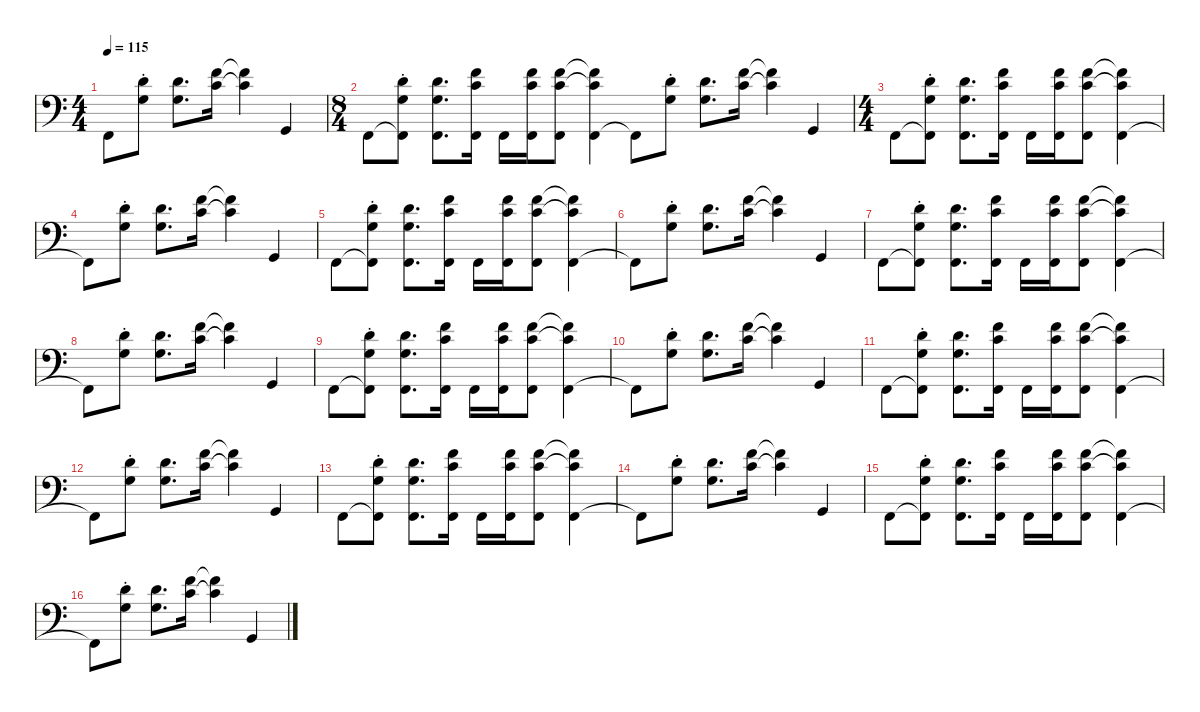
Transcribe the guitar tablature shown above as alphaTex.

\defaultSystemsLayout 4
\hideDynamics
\bracketExtendMode nobrackets
\singleTrackTrackNamePolicy hidden
\multiTrackTrackNamePolicy hidden
\otherSystemsTrackNameOrientation horizontal
\track ("Alto Sax" "sax.") {instrument altosax}
\staff {score}
\tuning (E4 B3 G3 D3 A2 D2)
\ts (4 4)
\tempo 115
\clef f4
\ks c
3.6{t}.8{dy f beam Down} (12.4{st} 10.5{st}).8{beam Down} (12.4 10.5).8{d beam Down} (10.3 10.4).16{beam Down} (10.3{t} 10.4{t}).4{beam Down} 5.6.4{beam Up} |
\ts (8 4)
3.6.8{beam Down} (12.4{st} 10.5 3.6{t}).8{beam Down} (12.4 10.5 3.6).8{d beam Down} (10.3 10.4 3.6).16{beam Down} 3.6.16{dy mf beam Down} (10.3 10.4 3.6).16{dy f beam Down} (10.3 10.4 3.6).8{beam Down} (10.3{t} 10.4{t} 3.6).4{beam Down} 3.6{t}.8{beam Down} (12.4{st} 10.5).8{beam Down} (12.4 10.5).8{d beam Down} (10.3 10.4).16{beam Down} (10.3{t} 10.4{t}).4{beam Down} 5.6.4{beam Up} |
\ts (4 4)
3.6.8{beam Down} (12.4{st} 10.5{st} 3.6{t}).8{beam Down} (12.4 10.5 3.6).8{d beam Down} (10.3 10.4 3.6).16{beam Down} 3.6.16{dy mf beam Down} (10.3 10.4 3.6).16{dy f beam Down} (10.3 10.4 3.6).8{beam Down} (10.3{t} 10.4{t} 3.6).4{beam Down} |
3.6{t}.8{beam Down} (12.4{st} 10.5{st}).8{beam Down} (12.4 10.5).8{d beam Down} (10.3 10.4).16{beam Down} (10.3{t} 10.4{t}).4{beam Down} 5.6.4{beam Up} |
3.6.8{beam Down} (12.4{st} 10.5{st} 3.6{t}).8{beam Down} (12.4 10.5 3.6).8{d beam Down} (10.3 10.4 3.6).16{beam Down} 3.6.16{dy mf beam Down} (10.3 10.4 3.6).16{dy f beam Down} (10.3 10.4 3.6).8{beam Down} (10.3{t} 10.4{t} 3.6).4{beam Down} |
3.6{t}.8{beam Down} (12.4{st} 10.5{st}).8{beam Down} (12.4 10.5).8{d beam Down} (10.3 10.4).16{beam Down} (10.3{t} 10.4{t}).4{beam Down} 5.6.4{beam Up} |
3.6.8{beam Down} (12.4{st} 10.5{st} 3.6{t}).8{beam Down} (12.4 10.5 3.6).8{d beam Down} (10.3 10.4 3.6).16{beam Down} 3.6.16{dy mf beam Down} (10.3 10.4 3.6).16{dy f beam Down} (10.3 10.4 3.6).8{beam Down} (10.3{t} 10.4{t} 3.6).4{beam Down} |
3.6{t}.8{beam Down} (12.4{st} 10.5{st}).8{beam Down} (12.4 10.5).8{d beam Down} (10.3 10.4).16{beam Down} (10.3{t} 10.4{t}).4{beam Down} 5.6.4{beam Up} |
3.6.8{beam Down} (12.4{st} 10.5{st} 3.6{t}).8{beam Down} (12.4 10.5 3.6).8{d beam Down} (10.3 10.4 3.6).16{beam Down} 3.6.16{dy mf beam Down} (10.3 10.4 3.6).16{dy f beam Down} (10.3 10.4 3.6).8{beam Down} (10.3{t} 10.4{t} 3.6).4{beam Down} |
3.6{t}.8{beam Down} (12.4{st} 10.5{st}).8{beam Down} (12.4 10.5).8{d beam Down} (10.3 10.4).16{beam Down} (10.3{t} 10.4{t}).4{beam Down} 5.6.4{beam Up} |
3.6.8{beam Down} (12.4{st} 10.5{st} 3.6{t}).8{beam Down} (12.4 10.5 3.6).8{d beam Down} (10.3 10.4 3.6).16{beam Down} 3.6.16{dy mf beam Down} (10.3 10.4 3.6).16{dy f beam Down} (10.3 10.4 3.6).8{beam Down} (10.3{t} 10.4{t} 3.6).4{beam Down} |
3.6{t}.8{beam Down} (12.4{st} 10.5{st}).8{beam Down} (12.4 10.5).8{d beam Down} (10.3 10.4).16{beam Down} (10.3{t} 10.4{t}).4{beam Down} 5.6.4{beam Up} |
3.6.8{beam Down} (12.4{st} 10.5{st} 3.6{t}).8{beam Down} (12.4 10.5 3.6).8{d beam Down} (10.3 10.4 3.6).16{beam Down} 3.6.16{dy mf beam Down} (10.3 10.4 3.6).16{dy f beam Down} (10.3 10.4 3.6).8{beam Down} (10.3{t} 10.4{t} 3.6).4{beam Down} |
3.6{t}.8{beam Down} (12.4{st} 10.5{st}).8{beam Down} (12.4 10.5).8{d beam Down} (10.3 10.4).16{beam Down} (10.3{t} 10.4{t}).4{beam Down} 5.6.4{beam Up} |
3.6.8{beam Down} (12.4{st} 10.5{st} 3.6{t}).8{beam Down} (12.4 10.5 3.6).8{d beam Down} (10.3 10.4 3.6).16{beam Down} 3.6.16{dy mf beam Down} (10.3 10.4 3.6).16{dy f beam Down} (10.3 10.4 3.6).8{beam Down} (10.3{t} 10.4{t} 3.6).4{beam Down} |
3.6{t}.8{beam Down} (12.4{st} 10.5{st}).8{beam Down} (12.4 10.5).8{d beam Down} (10.3 10.4).16{beam Down} (10.3{t} 10.4{t}).4{beam Down} 5.6.4{beam Up}
